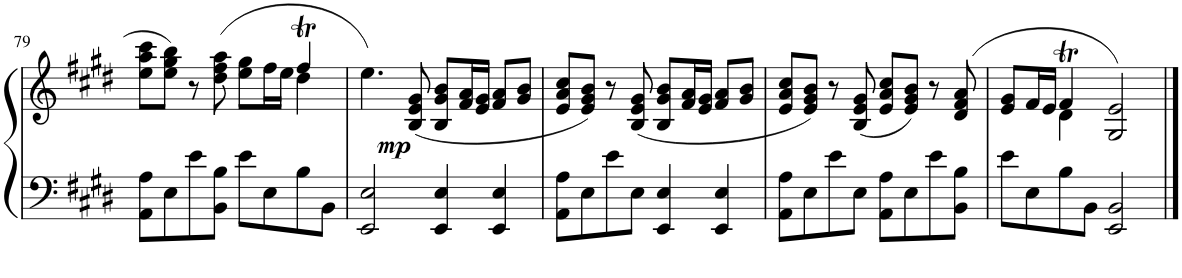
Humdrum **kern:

**kern	**kern	**dynam
*part1	*part1	*part1
*staff2	*staff1	*staff1/2
*I"Piano	*	*
*I'Pno.	*	*
!!LO:PB:g=z
*clefF4	*clefG2	*
*k[f#c#g#d#]	*k[f#c#g#d#]	*
*M4/4	*M4/4	*
=79	=79	=79
*	*^	*
8AA\ 8A\L	8ee\ 8aa\ 8ccc#\L	2.ryy	.
8E\	8ee\ 8gg#\ 8bb\J	.	.
8e\	8r	.	.
8BB\ 8B\J	(8dd#\ 8ff#\ 8aa\	.	.
8e\L	8ee\ 8gg#\L	.	.
8E\	16ff#\L	.	.
.	16ee\JJ	.	.
8B\	4ff#T/	4dd#\	.
8BB\J	.	.	.
*	*v	*v	*
=80	=80	=80
2EE/ 2E/	4.ee\)	.
.	(8B/ 8e/ 8g#/	.
!	!	!LO:DY:a=2
4EE/ 4E/	8B/ 8g#/ 8b/L	mp
.	16f#/ 16a/L	.
.	16e/ 16g#/JJ	.
4EE/ 4E/	8f#/ 8a/L	.
.	8g#/ 8b/J	.
=81	=81	=81
8AA\ 8A\L	8e/ 8a/ 8cc#/L	.
8E\	8e/ 8g#/ 8b/J)	.
8e\	8r	.
8E\J	(8B/ 8e/ 8g#/	.
4EE/ 4E/	8B/ 8g#/ 8b/L	.
.	16f#/ 16a/L	.
.	16e/ 16g#/JJ	.
4EE/ 4E/	8f#/ 8a/L	.
.	8g#/ 8b/J	.
=82	=82	=82
8AA\ 8A\L	8e/ 8a/ 8cc#/L	.
8E\	8e/ 8g#/ 8b/J)	.
8e\	8r	.
8E\J	(8B/ 8e/ 8g#/	.
8AA\ 8A\L	8e/ 8a/ 8cc#/L	.
8E\	8e/ 8g#/ 8b/J)	.
8e\	8r	.
8BB\ 8B\J	(8d#/ 8f#/ 8a/	.
=83	=83	=83
*	*^	*
8e\L	8e/ 8g#/L	4ryy	.
8E\	16f#/L	.	.
.	16e/JJ	.	.
8B\	4f#T/	4d#\	.
8BB\J	.	.	.
2EE/ 2BB/	2G#/ 2e/)	2ryy	.
*	*v	*v	*
==	==	==
*-	*-	*-
